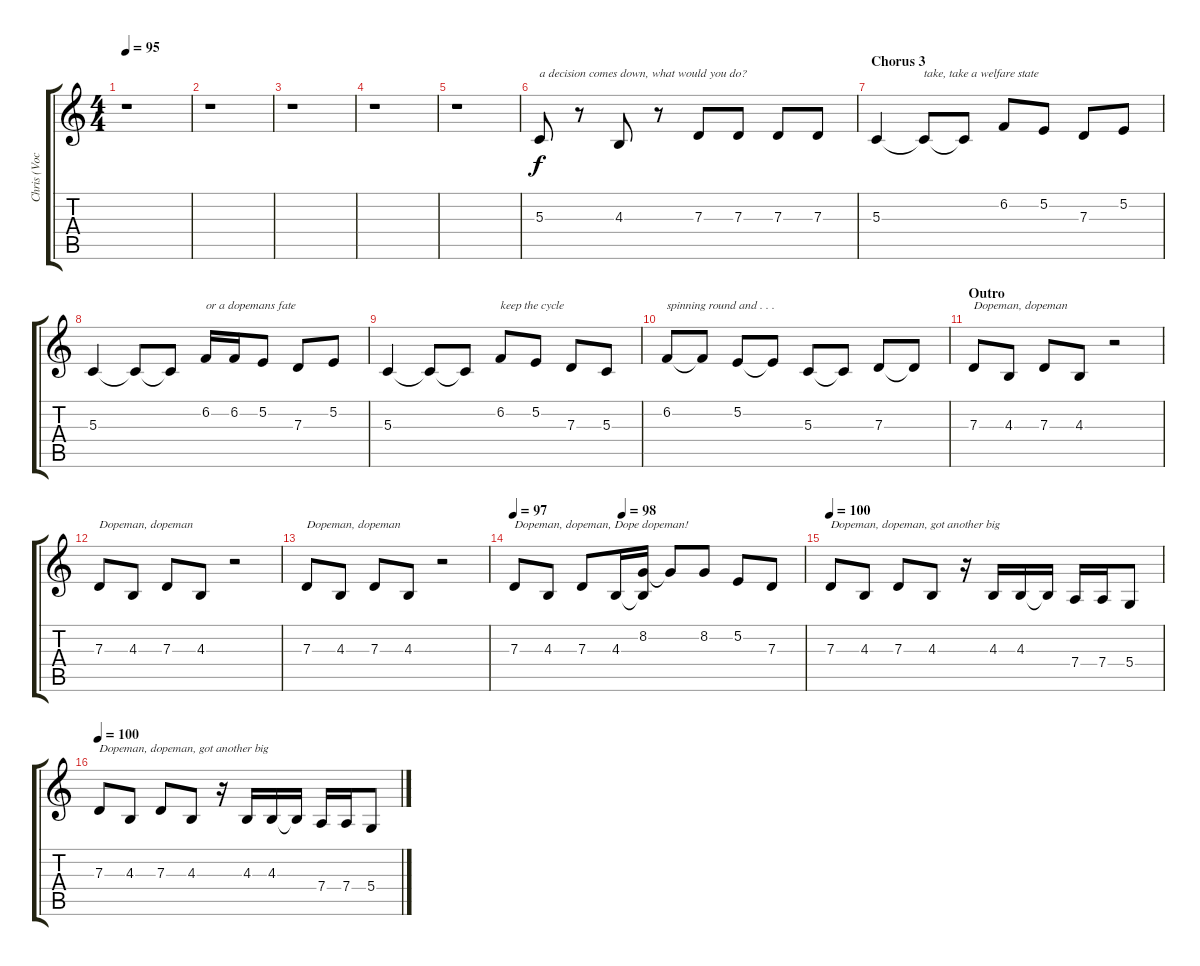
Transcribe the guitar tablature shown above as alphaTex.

\track ("Chris (Vocals)" "Chris (Voc") {instrument clarinet}
\staff {score tabs}
\tuning (E4 B3 G3 D3 A2 E2) {hide}
\ts (4 4)
\tempo 95
\clef g2
\ks c
r.1{dy f} |
r.1 |
r.1 |
r.1 |
r.1 |
5.3.8{txt "a decision comes down, what would you do?"} r.8 4.3.8 r.8 7.3.8 7.3.8 7.3.8 7.3.8 |
\section ("" "Chorus 3")
5.3.4 5.3{t}.8{txt "take, take a welfare state"} 5.3{t}.8 6.2.8 5.2.8 7.3.8 5.2.8 |
5.3.4 5.3{t}.8 5.3{t}.8 6.2.16{txt "or a dopemans fate"} 6.2.16 5.2.8 7.3.8 5.2.8 |
5.3.4 5.3{t}.8 5.3{t}.8 6.2.8{txt "keep the cycle"} 5.2.8 7.3.8 5.3.8 |
6.2.8{txt "spinning round and . . ."} 6.2{t}.8 5.2.8 5.2{t}.8 5.3.8 5.3{t}.8 7.3.8 7.3{t}.8 |
\section ("" "Outro")
7.3.8{txt "Dopeman, dopeman"} 4.3.8 7.3.8 4.3.8 r.2 |
7.3.8{txt "Dopeman, dopeman"} 4.3.8 7.3.8 4.3.8 r.2 |
7.3.8{txt "Dopeman, dopeman"} 4.3.8 7.3.8 4.3.8 r.2 |
\tempo 97
\tempo (98 0.375)
7.3.8{txt "Dopeman, dopeman, Dope dopeman!"} 4.3.8 7.3.8 4.3.16 (8.2 4.3{t}).16 8.2{t}.8 8.2.8 5.2.8 7.3.8 |
\tempo 100
7.3.8{txt "Dopeman, dopeman, got another big"} 4.3.8 7.3.8 4.3.8 r.16 4.3.16 4.3.16 4.3{t}.16 7.4.16 7.4.16 5.4.8 |
\tempo 100
7.3.8{txt "Dopeman, dopeman, got another big"} 4.3.8 7.3.8 4.3.8 r.16 4.3.16 4.3.16 4.3{t}.16 7.4.16 7.4.16 5.4.8
